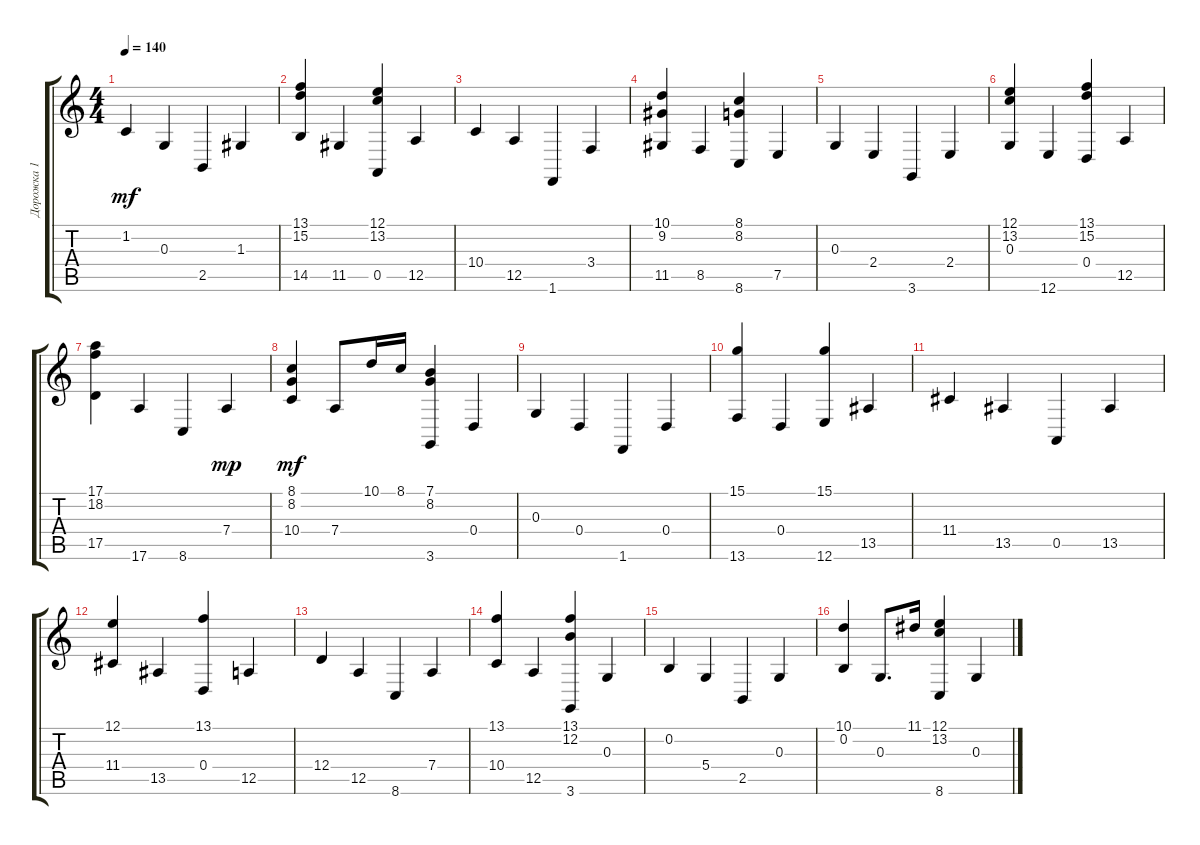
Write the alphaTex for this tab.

\track ("Дорожка 1" "Дорожка 1") {instrument brightacousticpiano}
\staff {score tabs}
\tuning (E4 B3 G3 D3 A2 E2) {hide}
\ts (4 4)
\tempo 140
\clef g2
\ks c
1.2.4{dy mf} 0.3.4 2.5.4 1.3.4 |
(13.1 15.2 14.5).4 11.5.4 (12.1 13.2 0.5).4 12.5.4 |
10.4.4 12.5.4 1.6.4 3.4.4 |
(10.1 9.2 11.5).4 8.5.4 (8.1 8.2 8.6).4 7.5.4 |
0.3.4 2.4.4 3.6.4 2.4.4 |
(12.1 13.2 0.3).4 12.6.4 (13.1 15.2 0.4).4 12.5.4 |
(17.1 18.2 17.5).4 17.6.4 8.6.4 7.4.4{dy mp} |
(8.1 8.2 10.4).4{dy mf} 7.4.8 10.1.16 8.1.16 (7.1 8.2 3.6).4 0.4.4 |
0.3.4 0.4.4 1.6.4 0.4.4 |
(15.1 13.6).4 0.4.4 (15.1 12.6).4 13.5.4 |
11.4.4 13.5.4 0.5.4 13.5.4 |
(12.1 11.4).4 13.5.4 (13.1 0.4).4 12.5.4 |
12.4.4 12.5.4 8.6.4 7.4.4 |
(13.1 10.4).4 12.5.4 (13.1 12.2 3.6).4 0.3.4 |
0.2.4 5.4.4 2.5.4 0.3.4 |
(10.1 0.2).4 0.3.8{d} 11.1.16 (12.1 13.2 8.6).4 0.3.4
